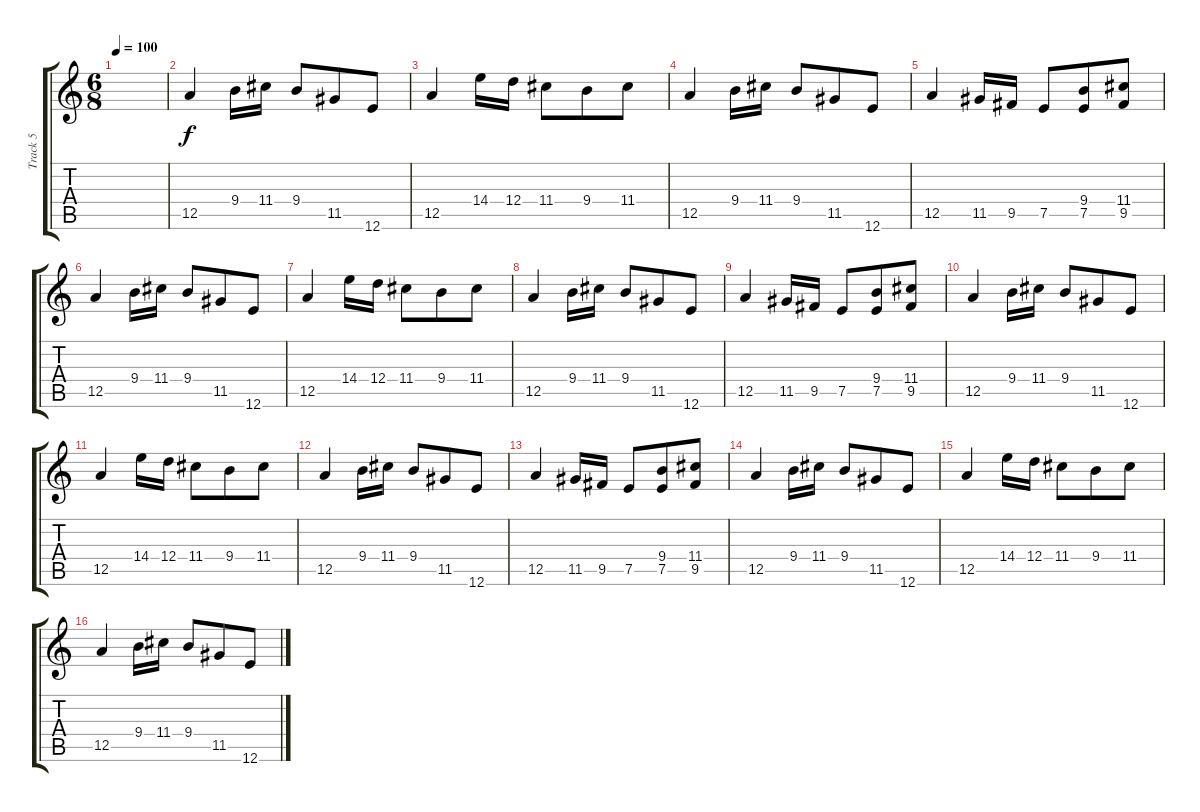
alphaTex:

\track ("Track 5" "Track 5") {instrument overdrivenguitar}
\staff {score tabs}
\tuning (E4 B3 G3 D3 A2 E2) {hide}
\ts (6 8)
\tempo 100
\clef g2
\ks c
|
12.5.4{instrument overdrivenguitar} 9.4.16 11.4.16 9.4.8 11.5.8 12.6.8 |
12.5.4 14.4.16 12.4.16 11.4.8 9.4.8 11.4.8 |
12.5.4{instrument overdrivenguitar} 9.4.16 11.4.16 9.4.8 11.5.8 12.6.8 |
12.5.4 11.5.16 9.5.16 7.5.8 (9.4 7.5).8 (11.4 9.5).8 |
12.5.4{instrument overdrivenguitar} 9.4.16 11.4.16 9.4.8 11.5.8 12.6.8 |
12.5.4 14.4.16 12.4.16 11.4.8 9.4.8 11.4.8 |
12.5.4{instrument overdrivenguitar} 9.4.16 11.4.16 9.4.8 11.5.8 12.6.8 |
12.5.4 11.5.16 9.5.16 7.5.8 (9.4 7.5).8 (11.4 9.5).8 |
12.5.4{instrument overdrivenguitar} 9.4.16 11.4.16 9.4.8 11.5.8 12.6.8 |
12.5.4 14.4.16 12.4.16 11.4.8 9.4.8 11.4.8 |
12.5.4{instrument overdrivenguitar} 9.4.16 11.4.16 9.4.8 11.5.8 12.6.8 |
12.5.4 11.5.16 9.5.16 7.5.8 (9.4 7.5).8 (11.4 9.5).8 |
12.5.4{instrument overdrivenguitar} 9.4.16 11.4.16 9.4.8 11.5.8 12.6.8 |
12.5.4 14.4.16 12.4.16 11.4.8 9.4.8 11.4.8 |
12.5.4{instrument overdrivenguitar} 9.4.16 11.4.16 9.4.8 11.5.8 12.6.8
